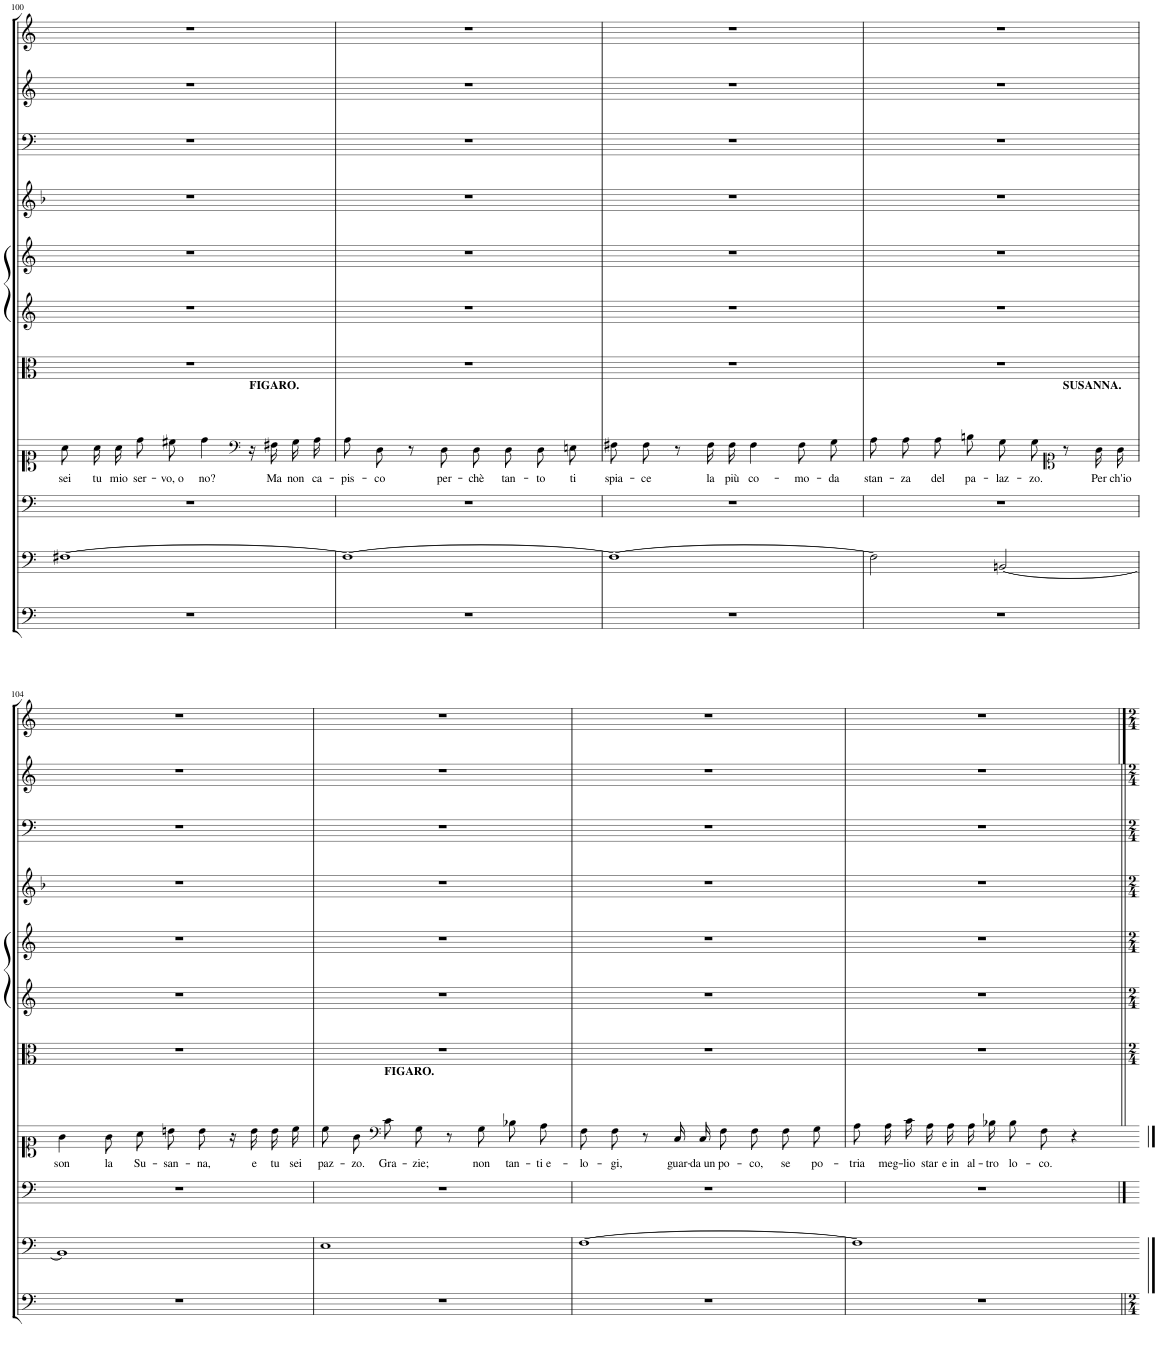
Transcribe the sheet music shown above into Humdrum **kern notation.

**kern	**kern	**kern	**kern	**text	**kern	**kern	**kern	**kern	**kern	**kern	**kern
*part11	*part10	*part9	*part8	*part8	*part7	*part6	*part5	*part4	*part3	*part2	*part1
*staff11	*staff10	*staff9	*staff8	*staff8	*staff7	*staff6	*staff5	*staff4	*staff3	*staff2	*staff1
*I"Basso.	*I"Violoncello.	*I"Figaro.	*I"Susanna.	*	*I"Viola.	*I"Violino II.	*I"Violino I.	*I"Corni in G.	*I"Fagotti.	*I"Oboi.	*I"Flauti.
*	*	*	*	*	*	*	*	*	*	*I'Ob	*I'Fl
!!LO:PB:g=z
*clefF4	*clefF4	*clefF4	*clefC1	*	*clefC3	*clefG2	*clefG2	*clefG2	*clefF4	*clefG2	*clefG2
*Trd7c12	*	*	*	*	*	*	*	*Trd3c5	*	*	*
*k[]	*k[]	*k[]	*k[]	*	*k[]	*k[]	*k[]	*k[b-]	*k[]	*k[]	*k[]
*M4/4	*M4/4	*M4/4	*M4/4	*	*M4/4	*M4/4	*M4/4	*M4/4	*M4/4	*M4/4	*M4/4
*met(c)	*met(c)	*met(c)	*met(c)	*	*met(c)	*met(c)	*met(c)	*met(c)	*met(c)	*met(c)	*met(c)
=100	=100	=100	=100	=100	=100	=100	=100	=100	=100	=100	=100
*	*^	*	*	*	*	*	*	*	*	*	*
!	!	!	!	!	!LO:LY:b	!	!	!	!	!	!	!
1r	[1F#X	8F#	1r	8a'\L	sei	1r	1r	1r	1r	1r	1r	1r
!	!	!	!	!	!LO:LY:b	!	!	!	!	!	!	!
.	.	8ryy	.	16a'\L	tu	.	.	.	.	.	.	.
!	!	!	!	!	!LO:LY:b	!	!	!	!	!	!	!
.	.	.	.	16a'\JJ	mio	.	.	.	.	.	.	.
!	!	!	!	!	!LO:LY:b	!	!	!	!	!	!	!
.	.	4ryy	.	8dd'\L	ser-	.	.	.	.	.	.	.
!	!	!	!	!	!LO:LY:b	!	!	!	!	!	!	!
.	.	.	.	8cc#X'\J	-vo, o	.	.	.	.	.	.	.
!	!	!	!	!	!LO:LY:b	!	!	!	!	!	!	!
.	.	2ryy	.	4dd'\	no?	.	.	.	.	.	.	.
*	*	*	*	*clefF4	*	*	*	*	*	*	*	*
!	!	!	!	!LO:TX:a:B:t=FIGARO.	!	!	!	!	!	!	!	!
.	.	.	.	16r	.	.	.	.	.	.	.	.
!	!	!	!	!	!LO:LY:b	!	!	!	!	!	!	!
.	.	.	.	16F#X'\LL	Ma	.	.	.	.	.	.	.
!	!	!	!	!	!LO:LY:b	!	!	!	!	!	!	!
.	.	.	.	16G'\	non	.	.	.	.	.	.	.
!	!	!	!	!	!LO:LY:b	!	!	!	!	!	!	!
.	.	.	.	16A'\JJ	ca-	.	.	.	.	.	.	.
*	*v	*v	*	*	*	*	*	*	*	*	*	*
=101	=101	=101	=101	=101	=101	=101	=101	=101	=101	=101	=101
!	!	!	!	!LO:LY:b	!	!	!	!	!	!	!
1r	1F#_	1r	8A'\L	-pis-	1r	1r	1r	1r	1r	1r	1r
!	!	!	!	!LO:LY:b	!	!	!	!	!	!	!
.	.	.	8D'\J	-co	.	.	.	.	.	.	.
.	.	.	8r	.	.	.	.	.	.	.	.
!	!	!	!	!LO:LY:b	!	!	!	!	!	!	!
.	.	.	8D'\	per-	.	.	.	.	.	.	.
!	!	!	!	!LO:LY:b	!	!	!	!	!	!	!
.	.	.	8D'\L	-chè	.	.	.	.	.	.	.
!	!	!	!	!LO:LY:b	!	!	!	!	!	!	!
.	.	.	8D'\J	tan-	.	.	.	.	.	.	.
!	!	!	!	!LO:LY:b	!	!	!	!	!	!	!
.	.	.	8D'\L	-to	.	.	.	.	.	.	.
!	!	!	!	!LO:LY:b	!	!	!	!	!	!	!
.	.	.	8En'\J	ti	.	.	.	.	.	.	.
=102	=102	=102	=102	=102	=102	=102	=102	=102	=102	=102	=102
!	!	!	!	!LO:LY:b	!	!	!	!	!	!	!
1r	1F#_	1r	8F#X'\L	spia-	1r	1r	1r	1r	1r	1r	1r
!	!	!	!	!LO:LY:b	!	!	!	!	!	!	!
.	.	.	8F#'\J	-ce	.	.	.	.	.	.	.
.	.	.	8r	.	.	.	.	.	.	.	.
!	!	!	!	!LO:LY:b	!	!	!	!	!	!	!
.	.	.	16F#'\LL	la	.	.	.	.	.	.	.
!	!	!	!	!LO:LY:b	!	!	!	!	!	!	!
.	.	.	16F#'\JJ	più	.	.	.	.	.	.	.
!	!	!	!	!LO:LY:b	!	!	!	!	!	!	!
.	.	.	4F#'\	co-	.	.	.	.	.	.	.
!	!	!	!	!LO:LY:b	!	!	!	!	!	!	!
.	.	.	8F#'\L	-mo-	.	.	.	.	.	.	.
!	!	!	!	!LO:LY:b	!	!	!	!	!	!	!
.	.	.	8G'\J	-da	.	.	.	.	.	.	.
=103	=103	=103	=103	=103	=103	=103	=103	=103	=103	=103	=103
*	*^	*	*	*	*	*	*	*	*	*	*
!	!	!	!	!	!LO:LY:b	!	!	!	!	!	!	!
1r	2F#\]	2ryy	1r	8A'\L	stan-	1r	1r	1r	1r	1r	1r	1r
!	!	!	!	!	!LO:LY:b	!	!	!	!	!	!	!
.	.	.	.	8A'\J	-za	.	.	.	.	.	.	.
!	!	!	!	!	!LO:LY:b	!	!	!	!	!	!	!
.	.	.	.	8A'\L	del	.	.	.	.	.	.	.
!	!	!	!	!	!LO:LY:b	!	!	!	!	!	!	!
.	.	.	.	8Bn'\J	pa-	.	.	.	.	.	.	.
!	!	!	!	!	!LO:LY:b	!	!	!	!	!	!	!
.	[2BBn/	8BB	.	8G'\L	-laz-	.	.	.	.	.	.	.
!	!	!	!	!	!LO:LY:b	!	!	!	!	!	!	!
.	.	8ryy	.	8G'\J	-zo.	.	.	.	.	.	.	.
*	*	*	*	*clefC1	*	*	*	*	*	*	*	*
!	!	!	!	!LO:TX:a:B:t=SUSANNA.	!	!	!	!	!	!	!	!
.	.	4ryy	.	8r	.	.	.	.	.	.	.	.
!	!	!	!	!	!LO:LY:b	!	!	!	!	!	!	!
.	.	.	.	16g'\LL	Per	.	.	.	.	.	.	.
!	!	!	!	!	!LO:LY:b	!	!	!	!	!	!	!
.	.	.	.	16g'\JJ	ch'io	.	.	.	.	.	.	.
*	*v	*v	*	*	*	*	*	*	*	*	*	*
!!LO:LB:g=z
=104	=104	=104	=104	=104	=104	=104	=104	=104	=104	=104	=104
!	!	!	!	!LO:LY:b	!	!	!	!	!	!	!
1r	1BB]	1r	4g'\	son	1r	1r	1r	1r	1r	1r	1r
!	!	!	!	!LO:LY:b	!	!	!	!	!	!	!
.	.	.	8g'\L	la	.	.	.	.	.	.	.
!	!	!	!	!LO:LY:b	!	!	!	!	!	!	!
.	.	.	8a'\J	Su-	.	.	.	.	.	.	.
!	!	!	!	!LO:LY:b	!	!	!	!	!	!	!
.	.	.	8bn'\L	-san-	.	.	.	.	.	.	.
!	!	!	!	!LO:LY:b	!	!	!	!	!	!	!
.	.	.	8b'\J	-na,	.	.	.	.	.	.	.
.	.	.	16r	.	.	.	.	.	.	.	.
!	!	!	!	!LO:LY:b	!	!	!	!	!	!	!
.	.	.	16b'\LL	e	.	.	.	.	.	.	.
!	!	!	!	!LO:LY:b	!	!	!	!	!	!	!
.	.	.	16b'\	tu	.	.	.	.	.	.	.
!	!	!	!	!LO:LY:b	!	!	!	!	!	!	!
.	.	.	16cc'\JJ	sei	.	.	.	.	.	.	.
=105	=105	=105	=105	=105	=105	=105	=105	=105	=105	=105	=105
*	*^	*	*	*	*	*	*	*	*	*	*
!	!	!	!	!	!LO:LY:b	!	!	!	!	!	!	!
1r	1E	8E	1r	8cc'\L	paz-	1r	1r	1r	1r	1r	1r	1r
!	!	!	!	!	!LO:LY:b	!	!	!	!	!	!	!
.	.	8ryy	.	8g'\J	-zo.	.	.	.	.	.	.	.
*	*	*	*	*clefF4	*	*	*	*	*	*	*	*
!	!	!	!	!LO:TX:a:B:t=FIGARO.	!	!	!	!	!	!	!	!
!	!	!	!	!	!LO:LY:b	!	!	!	!	!	!	!
.	.	4ryy	.	8c'\L	Gra-	.	.	.	.	.	.	.
!	!	!	!	!	!LO:LY:b	!	!	!	!	!	!	!
.	.	.	.	8G'\J	-zie;	.	.	.	.	.	.	.
.	.	2ryy	.	8r	.	.	.	.	.	.	.	.
!	!	!	!	!	!LO:LY:b	!	!	!	!	!	!	!
.	.	.	.	8G'\	non	.	.	.	.	.	.	.
!	!	!	!	!	!LO:LY:b	!	!	!	!	!	!	!
.	.	.	.	8B-X'\L	tan-	.	.	.	.	.	.	.
!	!	!	!	!	!LO:LY:b	!	!	!	!	!	!	!
.	.	.	.	8A'\J	-ti e-	.	.	.	.	.	.	.
=106	=106	=106	=106	=106	=106	=106	=106	=106	=106	=106	=106	=106
!	!	!	!	!	!LO:LY:b	!	!	!	!	!	!	!
1r	[1F	8F	1r	8F'\L	-lo-	1r	1r	1r	1r	1r	1r	1r
!	!	!	!	!	!LO:LY:b	!	!	!	!	!	!	!
.	.	8ryy	.	8F'\J	-gi,	.	.	.	.	.	.	.
.	.	4ryy	.	8r	.	.	.	.	.	.	.	.
!	!	!	!	!	!LO:LY:b	!	!	!	!	!	!	!
.	.	.	.	16C'/LL	guar-	.	.	.	.	.	.	.
!	!	!	!	!	!LO:LY:b	!	!	!	!	!	!	!
.	.	.	.	16C'/JJ	-da un	.	.	.	.	.	.	.
!	!	!	!	!	!LO:LY:b	!	!	!	!	!	!	!
.	.	2ryy	.	8F'\L	po-	.	.	.	.	.	.	.
!	!	!	!	!	!LO:LY:b	!	!	!	!	!	!	!
.	.	.	.	8F'\J	-co,	.	.	.	.	.	.	.
!	!	!	!	!	!LO:LY:b	!	!	!	!	!	!	!
.	.	.	.	8F'\L	se	.	.	.	.	.	.	.
!	!	!	!	!	!LO:LY:b	!	!	!	!	!	!	!
.	.	.	.	8G'\J	po-	.	.	.	.	.	.	.
*	*v	*v	*	*	*	*	*	*	*	*	*	*
=107	=107	=107	=107	=107	=107	=107	=107	=107	=107	=107	=107
!	!	!	!	!LO:LY:b	!	!	!	!	!	!	!
1r	1F]	1r	8A'\L	-tria	1r	1r	1r	1r	1r	1r	1r
!	!	!	!	!LO:LY:b	!	!	!	!	!	!	!
.	.	.	16A'\L	meg-	.	.	.	.	.	.	.
!	!	!	!	!LO:LY:b	!	!	!	!	!	!	!
.	.	.	16c'\JJ	-lio	.	.	.	.	.	.	.
!	!	!	!	!LO:LY:b	!	!	!	!	!	!	!
.	.	.	16A'\LL	star	.	.	.	.	.	.	.
!	!	!	!	!LO:LY:b	!	!	!	!	!	!	!
.	.	.	16A'\J	e in	.	.	.	.	.	.	.
!	!	!	!	!LO:LY:b	!	!	!	!	!	!	!
.	.	.	16A'\L	al-	.	.	.	.	.	.	.
!	!	!	!	!LO:LY:b	!	!	!	!	!	!	!
.	.	.	16B-X'\JJ	-tro	.	.	.	.	.	.	.
!	!	!	!	!LO:LY:b	!	!	!	!	!	!	!
.	.	.	8B-'\L	lo-	.	.	.	.	.	.	.
!	!	!	!	!LO:LY:b	!	!	!	!	!	!	!
.	.	.	8F'\J	-co.	.	.	.	.	.	.	.
.	.	.	4r;<	.	.	.	.	.	.	.	.
==	==	==	==	==	==	==	==	==	==	==	==
*-	*-	*-	*-	*-	*-	*-	*-	*-	*-	*-	*-
